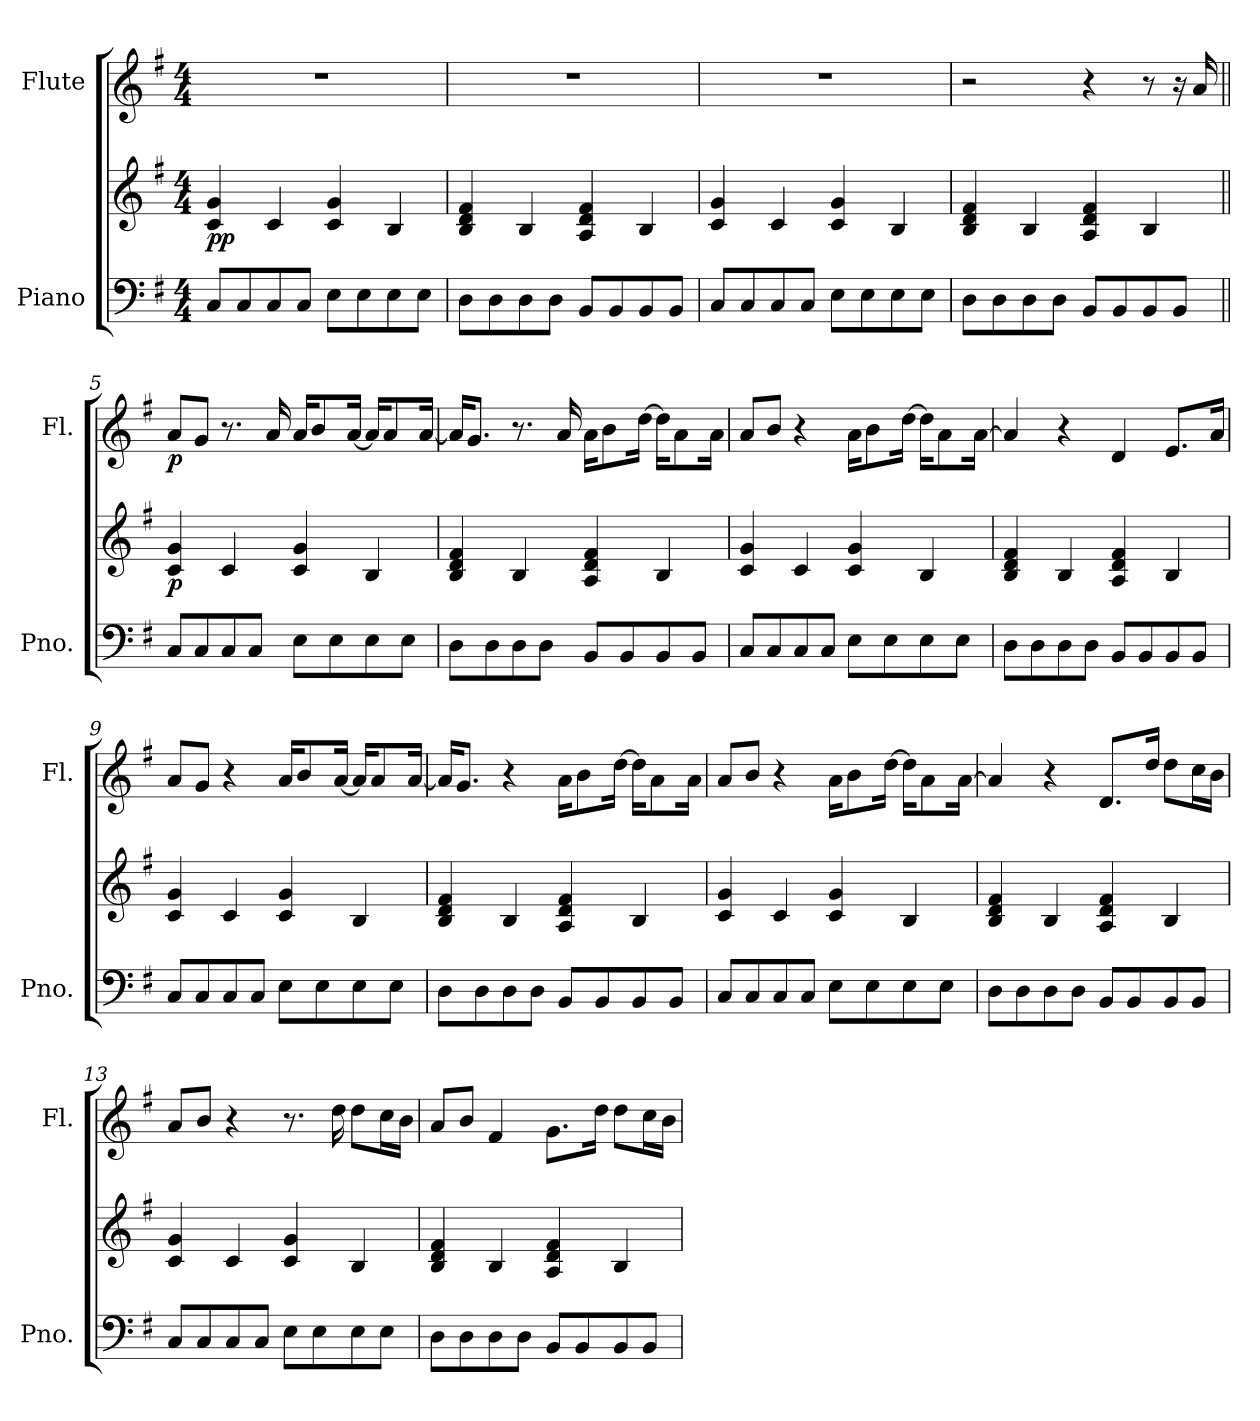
**kern	**kern	**dynam	**kern	**dynam
*part2	*part2	*part2	*part1	*part1
*staff3	*staff2	*staff2/3	*staff1	*staff1
*I"Piano	*	*	*I"Flute	*
*I'Pno.	*	*	*I'Fl.	*
*clefF4	*clefG2	*	*clefG2	*
*k[f#]	*k[f#]	*	*k[f#]	*
*M4/4	*M4/4	*	*M4/4	*
*MM68	*MM68	*	*MM68	*
=1	=1	=1	=1	=1
!	!	!LO:DY:b	!	!
8C/L	4c/ 4g/	pp	1r	.
8C/	.	.	.	.
8C/	4c/	.	.	.
8C/J	.	.	.	.
8E\L	4c/ 4g/	.	.	.
8E\	.	.	.	.
8E\	4B/	.	.	.
8E\J	.	.	.	.
=2	=2	=2	=2	=2
8D\L	4B/ 4d/ 4f#/	.	1r	.
8D\	.	.	.	.
8D\	4B/	.	.	.
8D\J	.	.	.	.
8BB/L	4A/ 4d/ 4f#/	.	.	.
8BB/	.	.	.	.
8BB/	4B/	.	.	.
8BB/J	.	.	.	.
=3	=3	=3	=3	=3
8C/L	4c/ 4g/	.	1r	.
8C/	.	.	.	.
8C/	4c/	.	.	.
8C/J	.	.	.	.
8E\L	4c/ 4g/	.	.	.
8E\	.	.	.	.
8E\	4B/	.	.	.
8E\J	.	.	.	.
=4	=4	=4	=4	=4
8D\L	4B/ 4d/ 4f#/	.	2r	.
8D\	.	.	.	.
8D\	4B/	.	.	.
8D\J	.	.	.	.
8BB/L	4A/ 4d/ 4f#/	.	4r	.
8BB/	.	.	.	.
8BB/	4B/	.	8r	.
8BB/J	.	.	16r	.
.	.	.	16a/	.
!!LO:LB:g=z
=5||	=5||	=5||	=5||	=5||
!	!	!LO:DY:b	!	!LO:DY:b
8C/L	4c/ 4g/	p	8a/L	p
8C/	.	.	8g/J	.
8C/	4c/	.	8.r	.
8C/J	.	.	.	.
.	.	.	16a/	.
8E\L	4c/ 4g/	.	16a/KL	.
.	.	.	8b/	.
8E\	.	.	.	.
.	.	.	[16a/Jk	.
8E\	4B/	.	16a/KL]	.
.	.	.	8a/	.
8E\J	.	.	.	.
.	.	.	[16a/Jk	.
=6	=6	=6	=6	=6
8D\L	4B/ 4d/ 4f#/	.	16a/KL]	.
.	.	.	8.g/J	.
8D\	.	.	.	.
8D\	4B/	.	8.r	.
8D\J	.	.	.	.
.	.	.	16a/	.
8BB/L	4A/ 4d/ 4f#/	.	16a\KL	.
.	.	.	8b\	.
8BB/	.	.	.	.
.	.	.	[16dd\Jk	.
8BB/	4B/	.	16dd\KL]	.
.	.	.	8a\	.
8BB/J	.	.	.	.
.	.	.	16a\Jk	.
=7	=7	=7	=7	=7
8C/L	4c/ 4g/	.	8a/L	.
8C/	.	.	8b/J	.
8C/	4c/	.	4r	.
8C/J	.	.	.	.
8E\L	4c/ 4g/	.	16a\KL	.
.	.	.	8b\	.
8E\	.	.	.	.
.	.	.	[16dd\Jk	.
8E\	4B/	.	16dd\KL]	.
.	.	.	8a\	.
8E\J	.	.	.	.
.	.	.	[16a\Jk	.
!!LO:LB:g=z
=8	=8	=8	=8	=8
8D\L	4B/ 4d/ 4f#/	.	4a/]	.
8D\	.	.	.	.
8D\	4B/	.	4r	.
8D\J	.	.	.	.
8BB/L	4A/ 4d/ 4f#/	.	4d/	.
8BB/	.	.	.	.
8BB/	4B/	.	8.e/L	.
8BB/J	.	.	.	.
.	.	.	16a/Jk	.
=9	=9	=9	=9	=9
8C/L	4c/ 4g/	.	8a/L	.
8C/	.	.	8g/J	.
8C/	4c/	.	4r	.
8C/J	.	.	.	.
8E\L	4c/ 4g/	.	16a/KL	.
.	.	.	8b/	.
8E\	.	.	.	.
.	.	.	[16a/Jk	.
8E\	4B/	.	16a/KL]	.
.	.	.	8a/	.
8E\J	.	.	.	.
.	.	.	[16a/Jk	.
=10	=10	=10	=10	=10
8D\L	4B/ 4d/ 4f#/	.	16a/KL]	.
.	.	.	8.g/J	.
8D\	.	.	.	.
8D\	4B/	.	4r	.
8D\J	.	.	.	.
8BB/L	4A/ 4d/ 4f#/	.	16a\KL	.
.	.	.	8b\	.
8BB/	.	.	.	.
.	.	.	[16dd\Jk	.
8BB/	4B/	.	16dd\KL]	.
.	.	.	8a\	.
8BB/J	.	.	.	.
.	.	.	16a\Jk	.
!!LO:PB:g=z
=11	=11	=11	=11	=11
8C/L	4c/ 4g/	.	8a/L	.
8C/	.	.	8b/J	.
8C/	4c/	.	4r	.
8C/J	.	.	.	.
8E\L	4c/ 4g/	.	16a\KL	.
.	.	.	8b\	.
8E\	.	.	.	.
.	.	.	[16dd\Jk	.
8E\	4B/	.	16dd\KL]	.
.	.	.	8a\	.
8E\J	.	.	.	.
.	.	.	[16a\Jk	.
=12	=12	=12	=12	=12
8D\L	4B/ 4d/ 4f#/	.	4a/]	.
8D\	.	.	.	.
8D\	4B/	.	4r	.
8D\J	.	.	.	.
8BB/L	4A/ 4d/ 4f#/	.	8.d/L	.
8BB/	.	.	.	.
.	.	.	16dd/Jk	.
8BB/	4B/	.	8dd\L	.
8BB/J	.	.	16cc\L	.
.	.	.	16b\JJ	.
=13	=13	=13	=13	=13
8C/L	4c/ 4g/	.	8a/L	.
8C/	.	.	8b/J	.
8C/	4c/	.	4r	.
8C/J	.	.	.	.
8E\L	4c/ 4g/	.	8.r	.
8E\	.	.	.	.
.	.	.	16dd\	.
8E\	4B/	.	8dd\L	.
8E\J	.	.	16cc\L	.
.	.	.	16b\JJ	.
=14	=14	=14	=14	=14
8D\L	4B/ 4d/ 4f#/	.	8a/L	.
8D\	.	.	8b/J	.
8D\	4B/	.	4f#/	.
8D\J	.	.	.	.
8BB/L	4A/ 4d/ 4f#/	.	8.g\L	.
8BB/	.	.	.	.
.	.	.	16dd\Jk	.
8BB/	4B/	.	8dd\L	.
8BB/J	.	.	16cc\L	.
.	.	.	16b\JJ	.
=	=	=	=	=
*-	*-	*-	*-	*-
